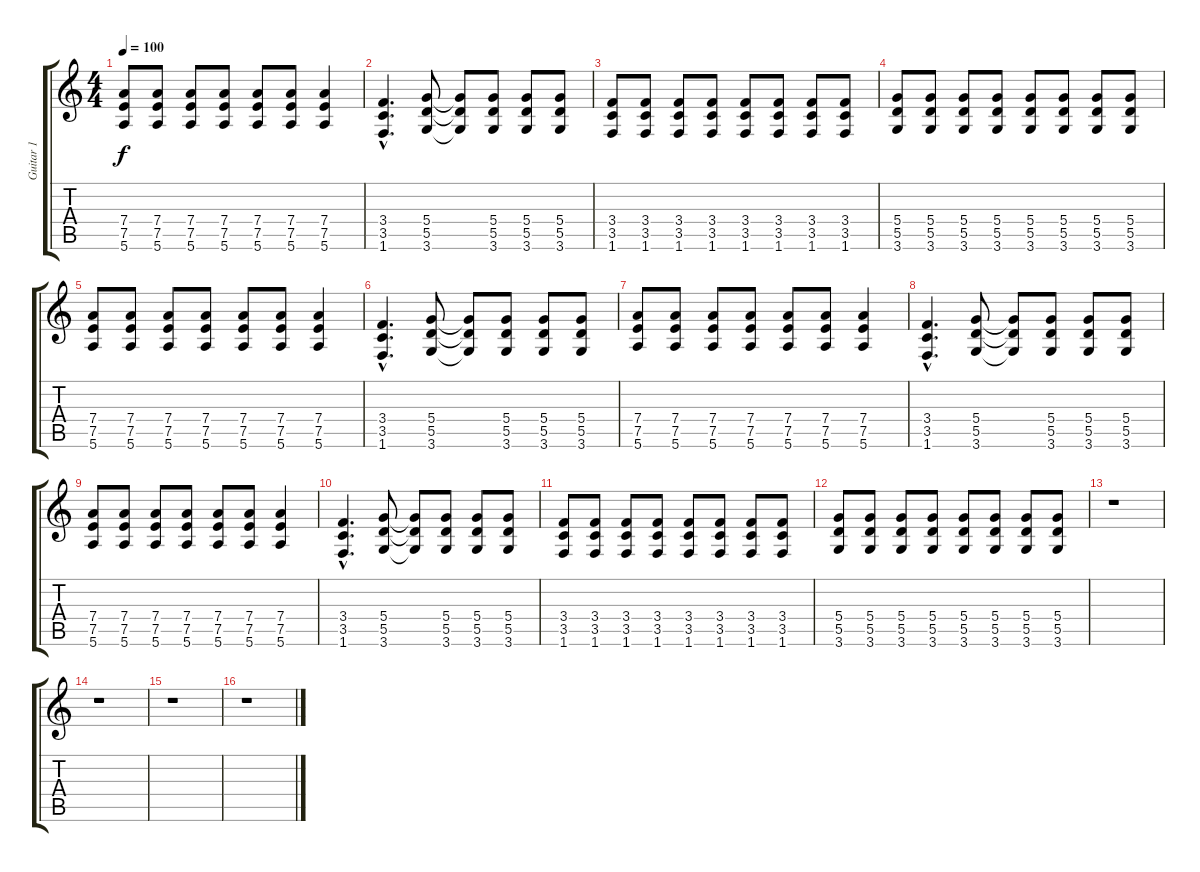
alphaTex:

\track ("Guitar 1" "Guitar 1") {instrument distortionguitar}
\staff {score tabs}
\tuning (E4 B3 G3 D3 A2 E2) {hide}
\ts (4 4)
\tempo 100
\clef g2
\ks c
(7.4 7.5 5.6).8{dy f} (7.4 7.5 5.6).8 (7.4 7.5 5.6).8 (7.4 7.5 5.6).8 (7.4 7.5 5.6).8 (7.4 7.5 5.6).8 (7.4 7.5 5.6).4 |
(3.4{hac} 3.5{hac} 1.6{hac}).4{d} (5.4 5.5 3.6).8 (5.4{t} 5.5{t} 3.6{t}).8 (5.4 5.5 3.6).8 (5.4 5.5 3.6).8 (5.4 5.5 3.6).8 |
(3.4 3.5 1.6).8 (3.4 3.5 1.6).8 (3.4 3.5 1.6).8 (3.4 3.5 1.6).8 (3.4 3.5 1.6).8 (3.4 3.5 1.6).8 (3.4 3.5 1.6).8 (3.4 3.5 1.6).8 |
(5.4 5.5 3.6).8 (5.4 5.5 3.6).8 (5.4 5.5 3.6).8 (5.4 5.5 3.6).8 (5.4 5.5 3.6).8 (5.4 5.5 3.6).8 (5.4 5.5 3.6).8 (5.4 5.5 3.6).8 |
(7.4 7.5 5.6).8 (7.4 7.5 5.6).8 (7.4 7.5 5.6).8 (7.4 7.5 5.6).8 (7.4 7.5 5.6).8 (7.4 7.5 5.6).8 (7.4 7.5 5.6).4 |
(3.4{hac} 3.5{hac} 1.6{hac}).4{d} (5.4 5.5 3.6).8 (5.4{t} 5.5{t} 3.6{t}).8 (5.4 5.5 3.6).8 (5.4 5.5 3.6).8 (5.4 5.5 3.6).8 |
(7.4 7.5 5.6).8 (7.4 7.5 5.6).8 (7.4 7.5 5.6).8 (7.4 7.5 5.6).8 (7.4 7.5 5.6).8 (7.4 7.5 5.6).8 (7.4 7.5 5.6).4 |
(3.4{hac} 3.5{hac} 1.6{hac}).4{d} (5.4 5.5 3.6).8 (5.4{t} 5.5{t} 3.6{t}).8 (5.4 5.5 3.6).8 (5.4 5.5 3.6).8 (5.4 5.5 3.6).8 |
(7.4 7.5 5.6).8 (7.4 7.5 5.6).8 (7.4 7.5 5.6).8 (7.4 7.5 5.6).8 (7.4 7.5 5.6).8 (7.4 7.5 5.6).8 (7.4 7.5 5.6).4 |
(3.4{hac} 3.5{hac} 1.6{hac}).4{d} (5.4 5.5 3.6).8 (5.4{t} 5.5{t} 3.6{t}).8 (5.4 5.5 3.6).8 (5.4 5.5 3.6).8 (5.4 5.5 3.6).8 |
(3.4 3.5 1.6).8 (3.4 3.5 1.6).8 (3.4 3.5 1.6).8 (3.4 3.5 1.6).8 (3.4 3.5 1.6).8 (3.4 3.5 1.6).8 (3.4 3.5 1.6).8 (3.4 3.5 1.6).8 |
(5.4 5.5 3.6).8 (5.4 5.5 3.6).8 (5.4 5.5 3.6).8 (5.4 5.5 3.6).8 (5.4 5.5 3.6).8 (5.4 5.5 3.6).8 (5.4 5.5 3.6).8 (5.4 5.5 3.6).8 |
r.1 |
r.1 |
r.1 |
r.1
